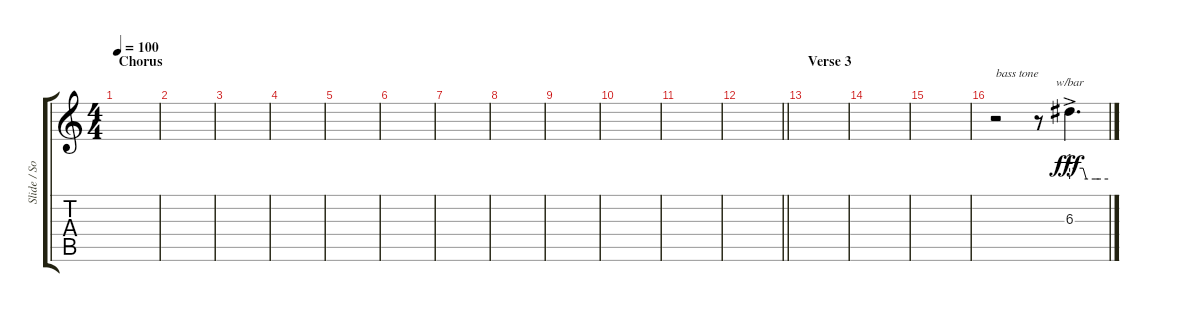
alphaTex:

\track ("Slide / Solo Gtr." "Slide / So") {instrument distortionguitar}
\staff {score tabs}
\tuning (E4 B3 G3 D3 A2 E2) {hide}
\ts (4 4)
\section ("" "Chorus")
\tempo 100
\clef g2
\ks c
|
|
|
|
|
|
|
|
|
|
|
\barLineRight lightlight
|
\section ("" "Verse 3")
|
|
|
r.2{txt "bass tone" instrument overdrivenguitar} r.8 6.3{ac}.4{d tbe (custom default 0 4 21 4 26 0 40 0 45 0 60 0) dy fff}
